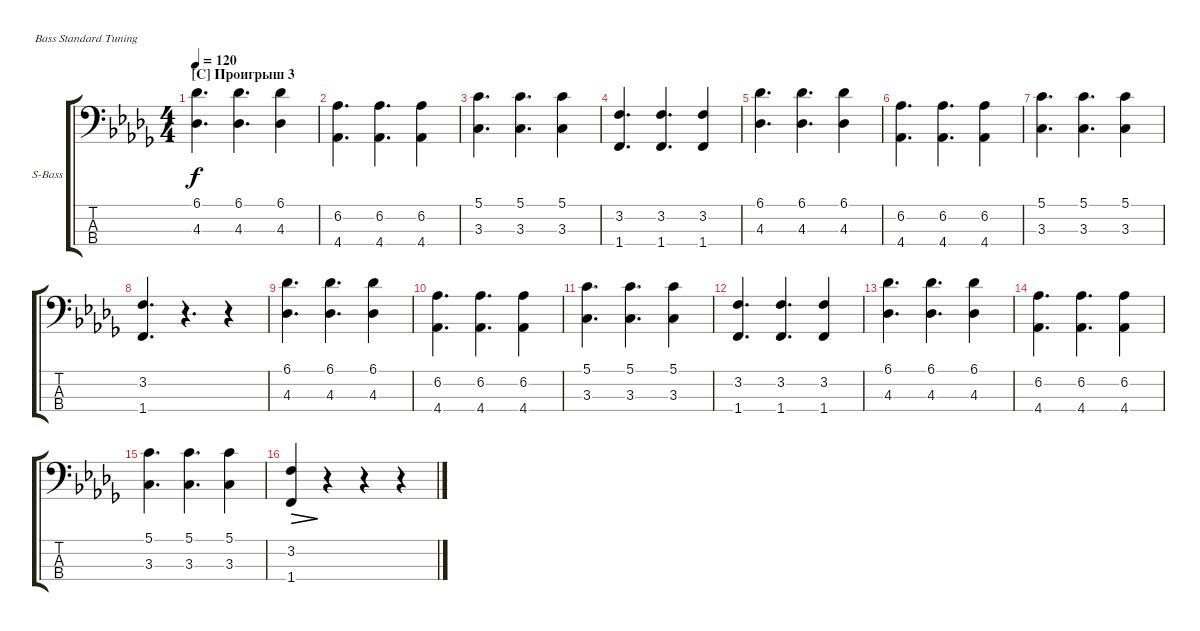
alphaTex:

\defaultSystemsLayout 4
\bracketExtendMode groupsimilarinstruments
\firstSystemTrackNameOrientation horizontal
\otherSystemsTrackNameOrientation horizontal
\track ("Бас" "S-Bass") {instrument synthbass1}
\staff {score tabs}
\tuning (G2 D2 A1 E1)
\ts (4 4)
\section ("C" "Проигрыш 3")
\tempo 120
\clef f4
\ks db
(4.3 6.1).4{d dy f} (4.3 6.1).4{d} (4.3 6.1).4 |
(4.4 6.2).4{d} (4.4 6.2).4{d} (4.4 6.2).4 |
(3.3 5.1).4{d} (3.3 5.1).4{d} (3.3 5.1).4 |
(3.2 1.4).4{d} (3.2 1.4).4{d} (3.2 1.4).4 |
(4.3 6.1).4{d} (4.3 6.1).4{d} (4.3 6.1).4 |
(4.4 6.2).4{d} (4.4 6.2).4{d} (4.4 6.2).4 |
(3.3 5.1).4{d} (3.3 5.1).4{d} (3.3 5.1).4 |
(3.2 1.4).4{d} r.4{d} r.4 |
(4.3 6.1).4{d} (4.3 6.1).4{d} (4.3 6.1).4 |
(4.4 6.2).4{d} (4.4 6.2).4{d} (4.4 6.2).4 |
(3.3 5.1).4{d} (3.3 5.1).4{d} (3.3 5.1).4 |
(3.2 1.4).4{d} (3.2 1.4).4{d} (3.2 1.4).4 |
(4.3 6.1).4{d} (4.3 6.1).4{d} (4.3 6.1).4 |
(4.4 6.2).4{d} (4.4 6.2).4{d} (4.4 6.2).4 |
(3.3 5.1).4{d} (3.3 5.1).4{d} (3.3 5.1).4 |
(3.2 1.4).4{dec} r.4 r.4 r.4
